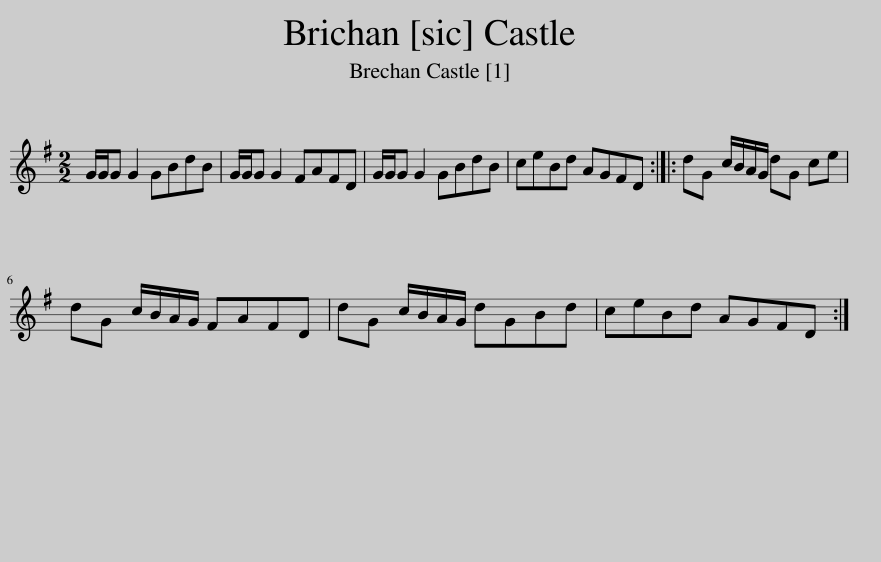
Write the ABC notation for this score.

X:1
L:1/8
M:2/2
I:linebreak $
K:G
V:1 treble
V:1
 G/G/G G2 GBdB | G/G/G G2 FAFD | G/G/G G2 GBdB | ceBd AGFD :: dG c/B/A/G/ dG ce |$ %5
 dG c/B/A/G/ FAFD | dG c/B/A/G/ dGBd | ceBd AGFD :| %8
